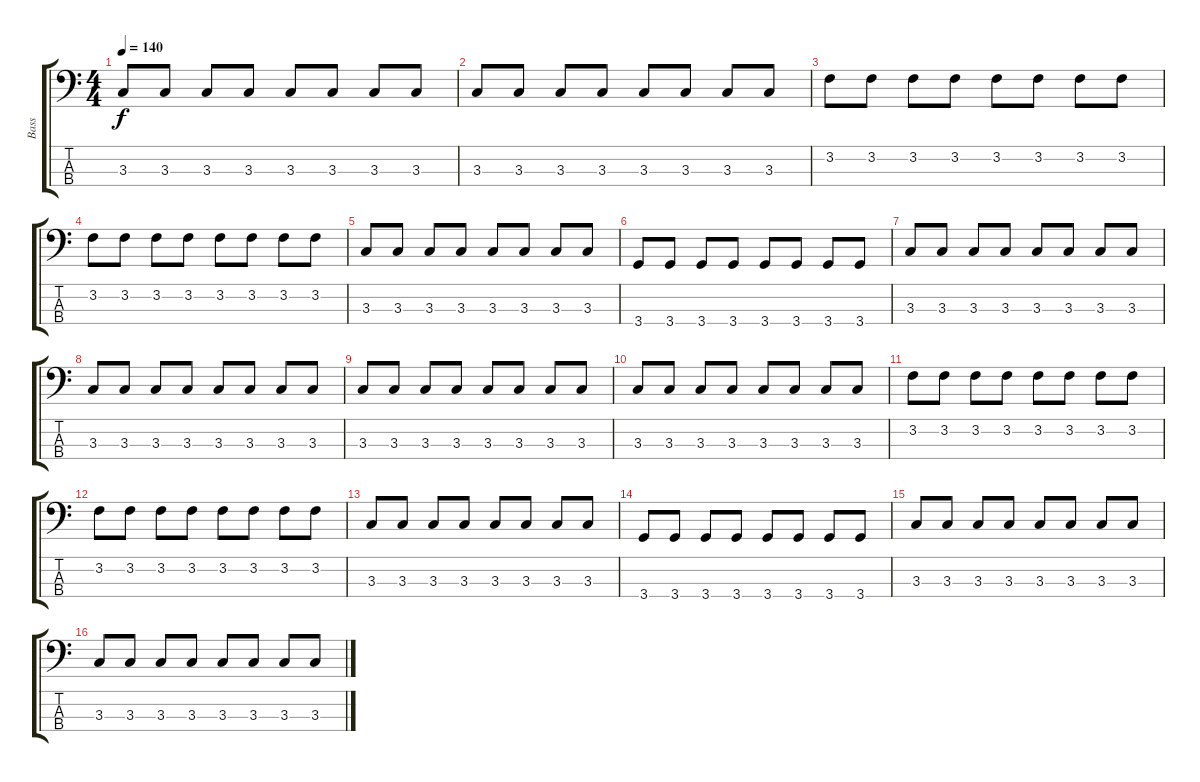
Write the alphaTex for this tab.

\track ("Bass" "Bass") {instrument acousticguitarnylon}
\staff {score tabs}
\tuning (G2 D2 A1 E1) {hide}
\ts (4 4)
\tempo 140
\clef f4
\ks c
3.3.8{dy f} 3.3.8 3.3.8 3.3.8 3.3.8 3.3.8 3.3.8 3.3.8 |
3.3.8 3.3.8 3.3.8 3.3.8 3.3.8 3.3.8 3.3.8 3.3.8 |
3.2.8 3.2.8 3.2.8 3.2.8 3.2.8 3.2.8 3.2.8 3.2.8 |
3.2.8 3.2.8 3.2.8 3.2.8 3.2.8 3.2.8 3.2.8 3.2.8 |
3.3.8 3.3.8 3.3.8 3.3.8 3.3.8 3.3.8 3.3.8 3.3.8 |
3.4.8 3.4.8 3.4.8 3.4.8 3.4.8 3.4.8 3.4.8 3.4.8 |
3.3.8 3.3.8 3.3.8 3.3.8 3.3.8 3.3.8 3.3.8 3.3.8 |
3.3.8 3.3.8 3.3.8 3.3.8 3.3.8 3.3.8 3.3.8 3.3.8 |
3.3.8 3.3.8 3.3.8 3.3.8 3.3.8 3.3.8 3.3.8 3.3.8 |
3.3.8 3.3.8 3.3.8 3.3.8 3.3.8 3.3.8 3.3.8 3.3.8 |
3.2.8 3.2.8 3.2.8 3.2.8 3.2.8 3.2.8 3.2.8 3.2.8 |
3.2.8 3.2.8 3.2.8 3.2.8 3.2.8 3.2.8 3.2.8 3.2.8 |
3.3.8 3.3.8 3.3.8 3.3.8 3.3.8 3.3.8 3.3.8 3.3.8 |
3.4.8 3.4.8 3.4.8 3.4.8 3.4.8 3.4.8 3.4.8 3.4.8 |
3.3.8 3.3.8 3.3.8 3.3.8 3.3.8 3.3.8 3.3.8 3.3.8 |
3.3.8 3.3.8 3.3.8 3.3.8 3.3.8 3.3.8 3.3.8 3.3.8
